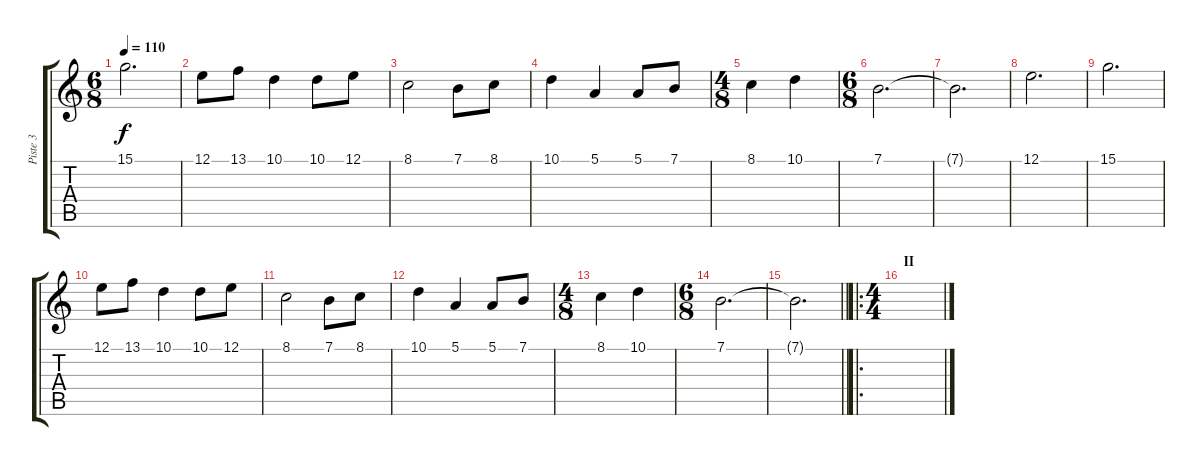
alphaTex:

\track ("Piste 3" "Piste 3") {instrument flute}
\staff {score tabs}
\tuning (E4 B3 G3 D3 A2 E2) {hide}
\ts (6 8)
\tempo 110
\clef g2
\ks c
15.1.2{d dy f} |
12.1.8 13.1.8 10.1.4 10.1.8 12.1.8 |
8.1.2 7.1.8 8.1.8 |
10.1.4 5.1.4 5.1.8 7.1.8 |
\ts (4 8)
8.1.4 10.1.4 |
\ts (6 8)
7.1.2{d} |
7.1{t}.2{d} |
12.1.2{d} |
15.1.2{d} |
12.1.8 13.1.8 10.1.4 10.1.8 12.1.8 |
8.1.2 7.1.8 8.1.8 |
10.1.4 5.1.4 5.1.8 7.1.8 |
\ts (4 8)
8.1.4 10.1.4 |
\ts (6 8)
7.1.2{d} |
\barLineRight lightlight
7.1{t}.2{d} |
\ro
\ts (4 4)
\section ("" "II")
